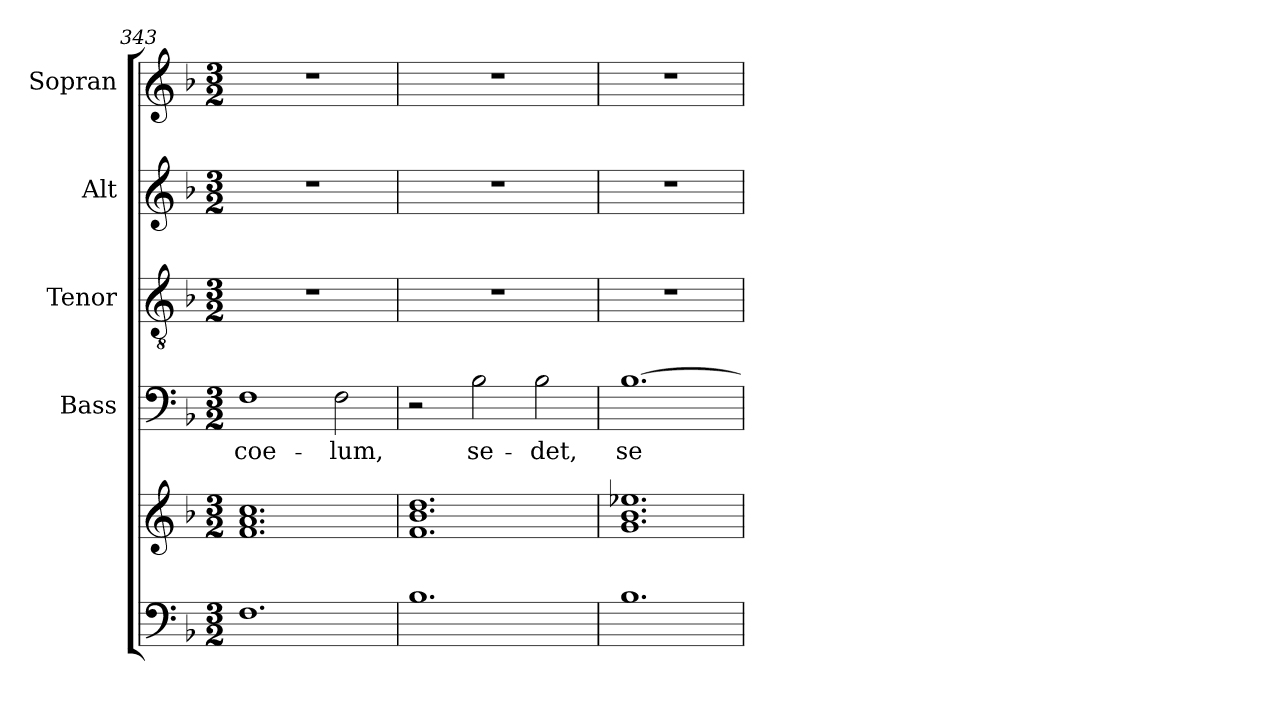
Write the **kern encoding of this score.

**kern	**kern	**kern	**text	**kern	**kern	**kern
*part5	*part5	*part4	*part4	*part3	*part2	*part1
*staff6	*staff5	*staff4	*staff4	*staff3	*staff2	*staff1
*	*	*I"Bass	*	*I"Tenor	*I"Alt	*I"Sopran
*	*	*I'B.	*	*I'T.	*I'A.	*I'S.
!!LO:LB:g=z
*clefF4	*clefG2	*clefF4	*	*clefGv2	*clefG2	*clefG2
*k[b-]	*k[b-]	*k[b-]	*	*k[b-]	*k[b-]	*k[b-]
*F:	*F:	*F:	*	*F:	*F:	*F:
*M3/2	*M3/2	*M3/2	*	*M3/2	*M3/2	*M3/2
=343	=343	=343	=343	=343	=343	=343
!	!	!	!LO:LY:b	!	!	!
1.F	1.f 1.a 1.cc	1F	coe-	1.r	1.r	1.r
!	!	!	!LO:LY:b	!	!	!
.	.	2F\	-lum,	.	.	.
=344	=344	=344	=344	=344	=344	=344
1.B-	1.f 1.b- 1.dd	2r	.	1.r	1.r	1.r
!	!	!	!LO:LY:b	!	!	!
.	.	2B-\	se-	.	.	.
!	!	!	!LO:LY:b	!	!	!
.	.	2B-\	-det,	.	.	.
=345	=345	=345	=345	=345	=345	=345
!	!	!	!LO:LY:b	!	!	!
1.B-	1.g 1.b- 1.ee-X	[1.B-	se-	1.r	1.r	1.r
=	=	=	=	=	=	=
*-	*-	*-	*-	*-	*-	*-
